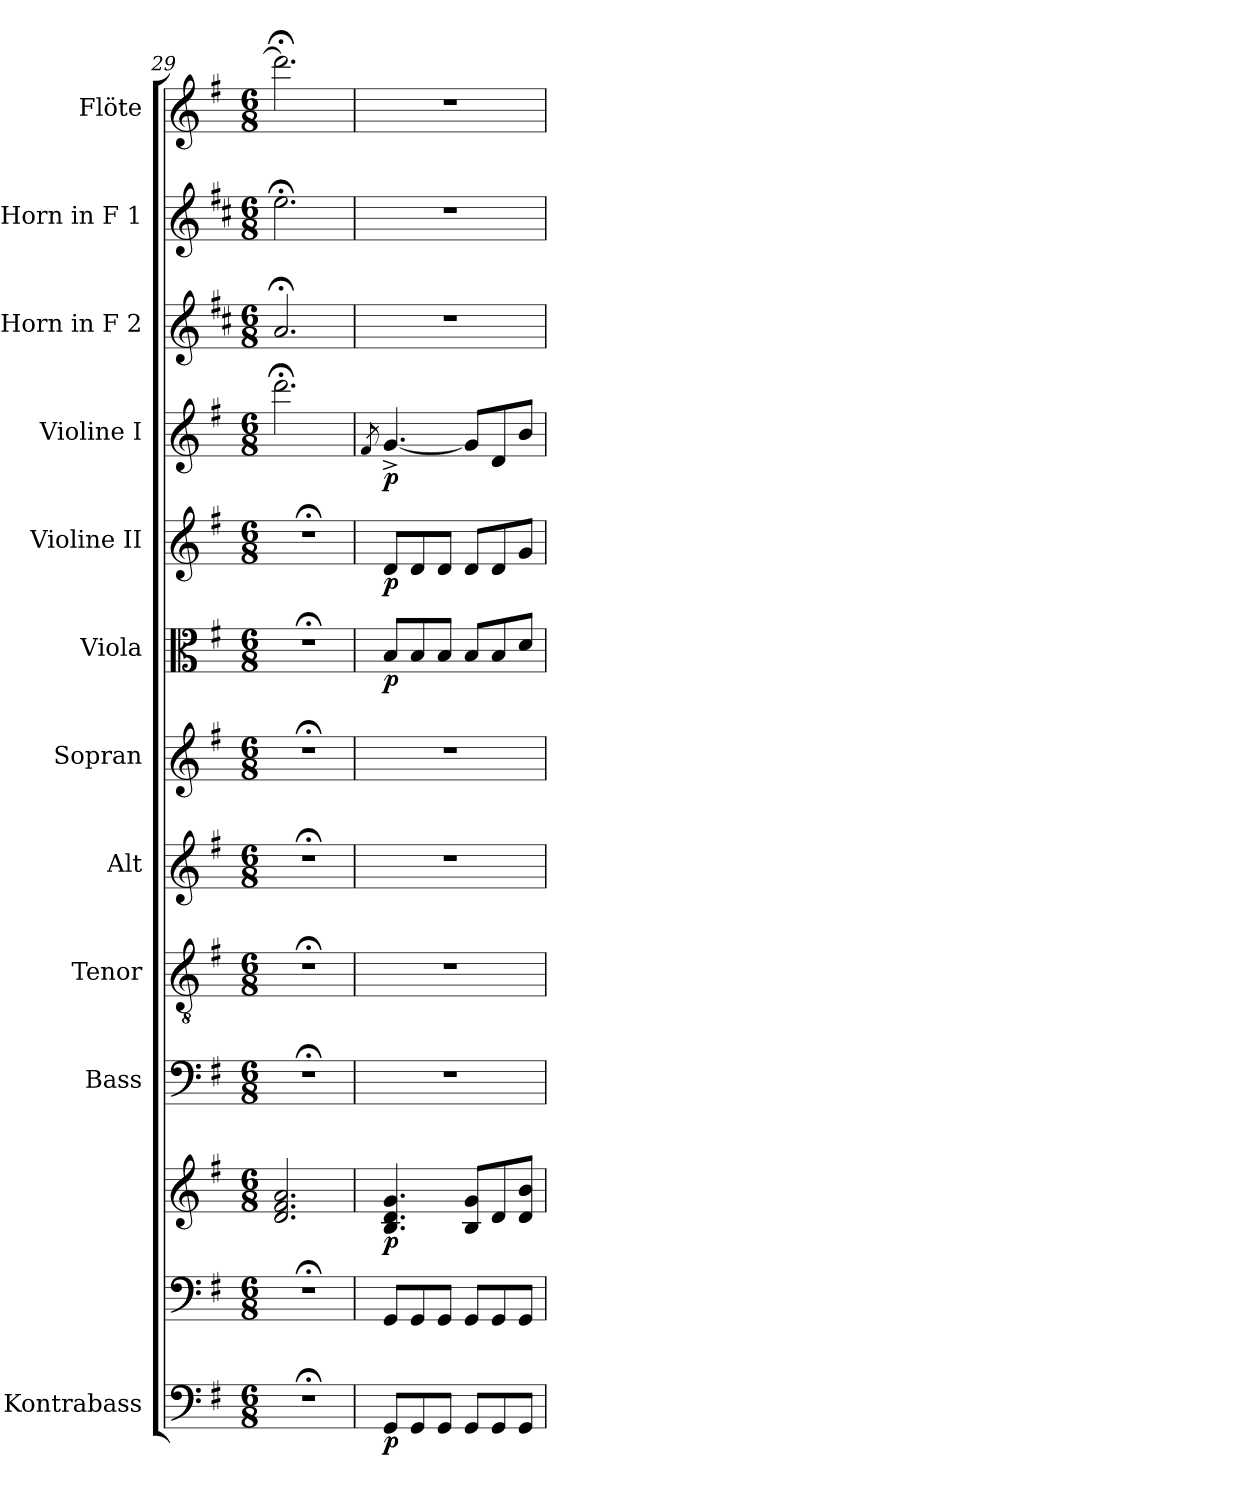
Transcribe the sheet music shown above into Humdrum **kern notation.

**kern	**dynam	**kern	**kern	**dynam	**kern	**kern	**kern	**kern	**kern	**dynam	**kern	**dynam	**kern	**dynam	**kern	**kern	**kern
*part12	*part12	*part11	*part11	*part11	*part10	*part9	*part8	*part7	*part6	*part6	*part5	*part5	*part4	*part4	*part3	*part2	*part1
*staff13	*staff13	*staff12	*staff11	*staff11/12	*staff10	*staff9	*staff8	*staff7	*staff6	*staff6	*staff5	*staff5	*staff4	*staff4	*staff3	*staff2	*staff1
*I"Kontrabass	*	*	*	*	*I"Bass	*I"Tenor	*I"Alt	*I"Sopran	*I"Viola	*	*I"Violine II	*	*I"Violine I	*	*I"Horn in F 2	*I"Horn in F 1	*I"Flöte
*I'Kb.	*	*	*	*	*I'B.	*I'T.	*I'A.	*I'S.	*I'Vla.	*	*I'Vl. II	*	*I'Vl. I	*	*	*	*I'Fl.
!!LO:PB:g=z
*clefF4	*	*clefF4	*clefG2	*	*clefF4	*clefGv2	*clefG2	*clefG2	*clefC3	*	*clefG2	*	*clefG2	*	*clefG2	*clefG2	*clefG2
*ITrd7c12	*	*	*	*	*	*	*	*	*	*	*	*	*	*	*ITrd4c7	*ITrd4c7	*
*k[f#]	*	*k[f#]	*k[f#]	*	*k[f#]	*k[f#]	*k[f#]	*k[f#]	*k[f#]	*	*k[f#]	*	*k[f#]	*	*k[f#]	*k[f#]	*k[f#]
*G:	*	*G:	*G:	*	*G:	*G:	*G:	*G:	*G:	*	*G:	*	*G:	*	*G:	*G:	*G:
*M6/8	*	*M6/8	*M6/8	*	*M6/8	*M6/8	*M6/8	*M6/8	*M6/8	*	*M6/8	*	*M6/8	*	*M6/8	*M6/8	*M6/8
=29	=29	=29	=29	=29	=29	=29	=29	=29	=29	=29	=29	=29	=29	=29	=29	=29	=29
!LO:N:vis=1	!	!LO:N:vis=1	!	!	!LO:N:vis=1	!LO:N:vis=1	!LO:N:vis=1	!LO:N:vis=1	!LO:N:vis=1	!	!LO:N:vis=1	!	!	!	!	!	!
2.r;<	.	2.r;<	2.d/ 2.f#/ 2.a/	.	2.r;<	2.r;<	2.r;<	2.r;<	2.r;<	.	2.r;<	.	2.ddd;<\	.	2.d;</	2.a;<\	2.ddd;<\]
=30	=30	=30	=30	=30	=30	=30	=30	=30	=30	=30	=30	=30	=30	=30	=30	=30	=30
.	.	.	.	.	.	.	.	.	.	.	.	.	8qf#/	.	.	.	.
!	!LO:DY:b	!	!	!LO:DY:b	!	!	!	!	!	!LO:DY:b	!	!LO:DY:b	!	!LO:DY:b	!	!	!
8GGG/L	p	8GG/L	4.B/ 4.d/ 4.g/	p	2.r	2.r	2.r	2.r	8B/L	p	8d/L	p	[4.g^</	p	2.r	2.r	2.r
8GGG/	.	8GG/	.	.	.	.	.	.	8B/	.	8d/	.	.	.	.	.	.
8GGG/J	.	8GG/J	.	.	.	.	.	.	8B/J	.	8d/J	.	.	.	.	.	.
8GGG/L	.	8GG/L	8B/ 8g/L	.	.	.	.	.	8B/L	.	8d/L	.	8g/L]	.	.	.	.
8GGG/	.	8GG/	8d/	.	.	.	.	.	8B/	.	8d/	.	8d/	.	.	.	.
8GGG/J	.	8GG/J	8d/ 8b/J	.	.	.	.	.	8d/J	.	8g/J	.	8b/J	.	.	.	.
=	=	=	=	=	=	=	=	=	=	=	=	=	=	=	=	=	=
*-	*-	*-	*-	*-	*-	*-	*-	*-	*-	*-	*-	*-	*-	*-	*-	*-	*-
